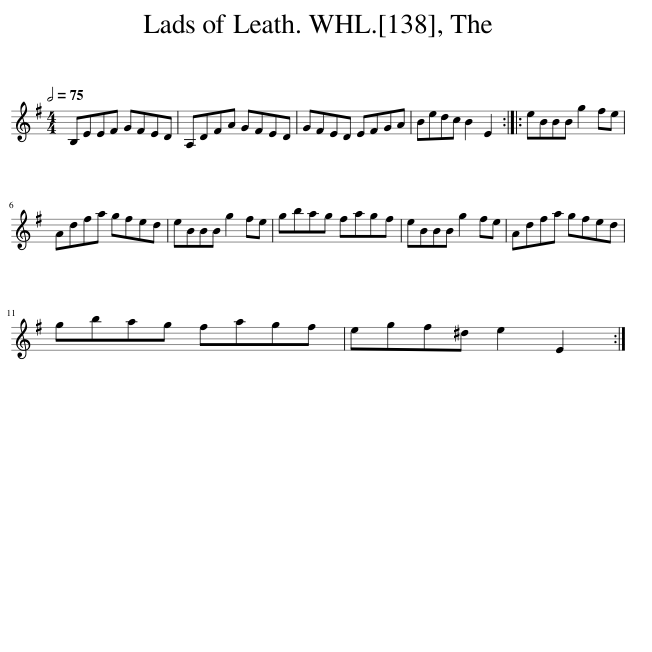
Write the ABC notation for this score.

X:1
L:1/8
Q:1/2=75
M:4/4
I:linebreak $
K:Emin
V:1 treble
V:1
 B,EEF GFED | A,DFA GFED | GFED EFGA | Bedc B2 E2 :: eBBB g2 fe |$ %5
 Adfa gfed | eBBB g2 fe | gbag fagf | eBBB g2 fe | Adfa gfed |$ %10
 gbag fagf | egf^d e2 E2 :| %12
